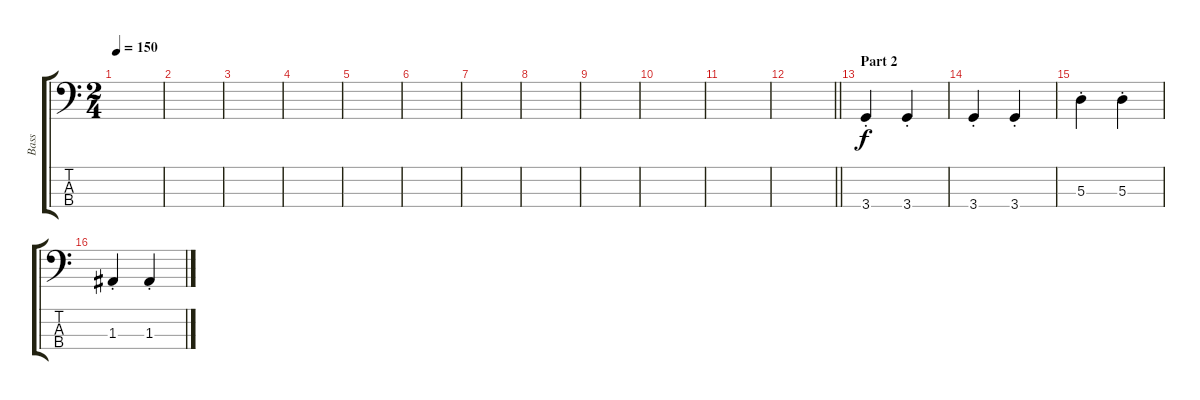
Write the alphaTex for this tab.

\track ("Bass" "Bass") {instrument electricbassfinger}
\staff {score tabs}
\tuning (G2 D2 A1 E1) {hide}
\ts (2 4)
\tempo 150
\clef f4
\ks c
|
|
|
|
|
|
|
|
|
|
|
\barLineRight lightlight
|
\section ("" "Part 2")
3.4{st}.4 3.4{st}.4 |
3.4{st}.4 3.4{st}.4 |
5.3{st}.4 5.3{st}.4 |
1.3{st}.4 1.3{st}.4
